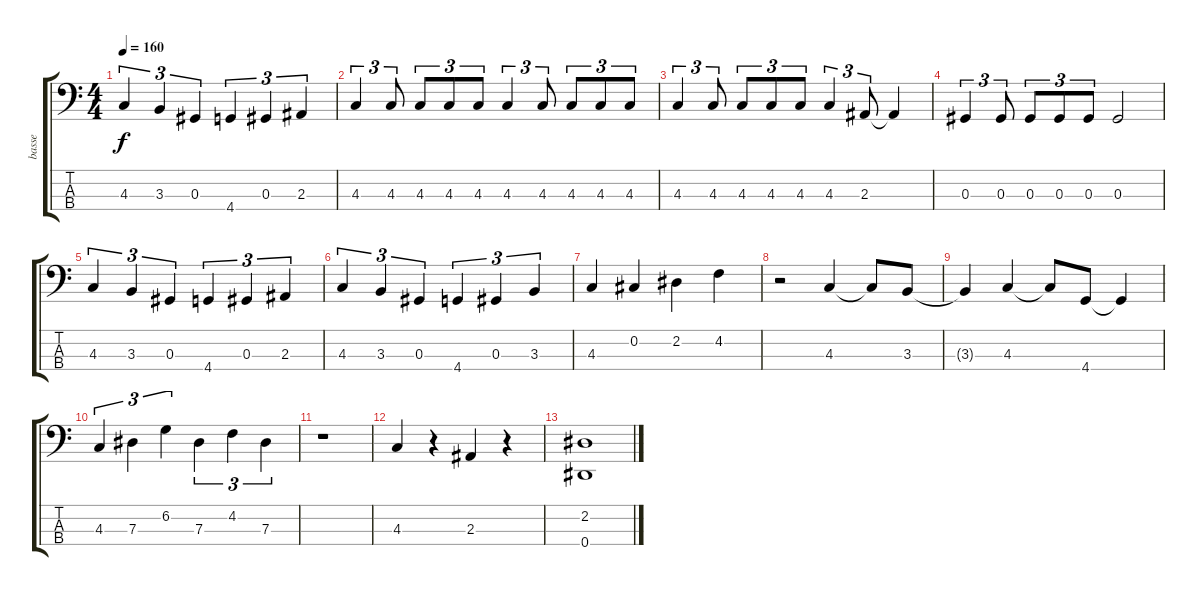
\track ("basse" "basse") {instrument electricbasspick}
\staff {score tabs}
\tuning (Gb2 Db2 Ab1 Eb1) {hide}
\ts (4 4)
\tempo 160
\clef f4
\ks c
4.3.4{tu (3 2) dy f} 3.3.4{tu (3 2)} 0.3.4{tu (3 2)} 4.4.4{tu (3 2)} 0.3.4{tu (3 2)} 2.3.4{tu (3 2)} |
4.3.4{tu (3 2)} 4.3.8{tu (3 2)} 4.3.8{tu (3 2)} 4.3.8{tu (3 2)} 4.3.8{tu (3 2)} 4.3.4{tu (3 2)} 4.3.8{tu (3 2)} 4.3.8{tu (3 2)} 4.3.8{tu (3 2)} 4.3.8{tu (3 2)} |
4.3.4{tu (3 2)} 4.3.8{tu (3 2)} 4.3.8{tu (3 2)} 4.3.8{tu (3 2)} 4.3.8{tu (3 2)} 4.3.4{tu (3 2)} 2.3.8{tu (3 2)} 2.3{t}.4 |
0.3.4{tu (3 2)} 0.3.8{tu (3 2)} 0.3.8{tu (3 2)} 0.3.8{tu (3 2)} 0.3.8{tu (3 2)} 0.3.2 |
4.3.4{tu (3 2)} 3.3.4{tu (3 2)} 0.3.4{tu (3 2)} 4.4.4{tu (3 2)} 0.3.4{tu (3 2)} 2.3.4{tu (3 2)} |
4.3.4{tu (3 2)} 3.3.4{tu (3 2)} 0.3.4{tu (3 2)} 4.4.4{tu (3 2)} 0.3.4{tu (3 2)} 3.3.4{tu (3 2)} |
4.3.4 0.2.4 2.2.4 4.2.4 |
r.2 4.3.4 4.3{t}.8 3.3.8 |
3.3{t}.4 4.3.4 4.3{t}.8 4.4.8 4.4{t}.4 |
4.3.4{tu (3 2)} 7.3.4{tu (3 2)} 6.2.4{tu (3 2)} 7.3.4{tu (3 2)} 4.2.4{tu (3 2)} 7.3.4{tu (3 2)} |
r.1 |
4.3.4 r.4 2.3.4 r.4 |
(2.2 0.4).1
